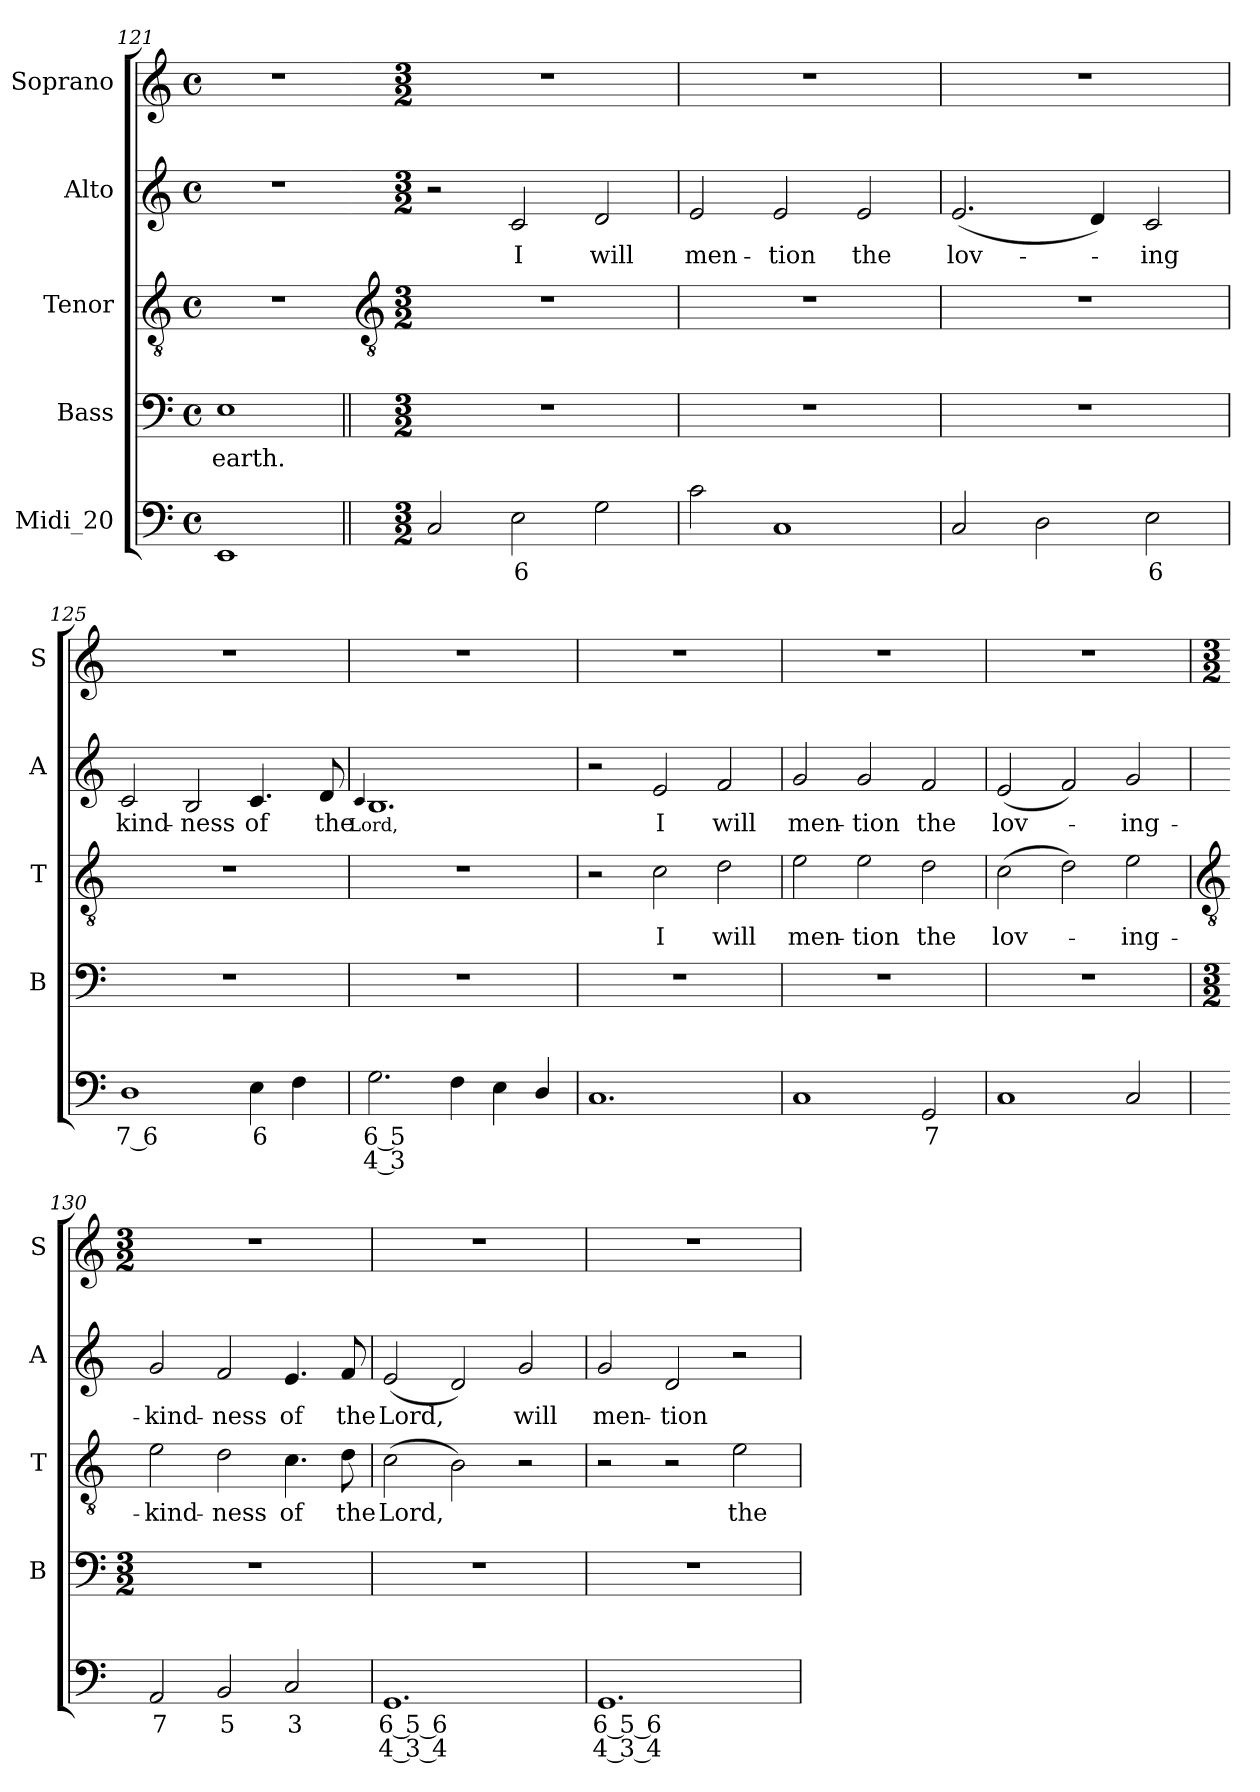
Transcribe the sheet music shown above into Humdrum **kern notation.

**kern	**text	**text	**kern	**text	**kern	**text	**kern	**text	**kern
*part5	*part5	*part5	*part4	*part4	*part3	*part3	*part2	*part2	*part1
*staff5	*staff5	*staff5	*staff4	*staff4	*staff3	*staff3	*staff2	*staff2	*staff1
*I"Midi_20	*	*	*I"Bass	*	*I"Tenor	*	*I"Alto	*	*I"Soprano
*	*	*	*I'B	*	*I'T	*	*I'A	*	*I'S
*clefF4	*	*	*clefF4	*	*clefGv2	*	*clefG2	*	*clefG2
*k[]	*	*	*k[]	*	*k[]	*	*k[]	*	*k[]
*C:	*	*	*C:	*	*C:	*	*C:	*	*C:
*M4/4	*	*	*M4/4	*	*M4/4	*	*M4/4	*	*M4/4
*met(c)	*	*	*met(c)	*	*met(c)	*	*met(c)	*	*met(c)
=121	=121	=121	=121	=121	=121	=121	=121	=121	=121
!	!	!	!	!LO:LY:b	!	!	!	!	!
1EE	.	.	1E	earth.	1r	.	1r	.	1r
!!LO:LB:g=z
=122||	=122	=122	=122||	=122	=122	=122	=122	=122	=122
*	*	*	*	*	*clefGv2	*	*	*	*
*	*	*	*	*	*k[]	*	*k[]	*	*
*	*	*	*	*	*C:	*	*C:	*	*
*M3/2	*	*	*M3/2	*	*M3/2	*	*M3/2	*	*M3/2
!	!	!	!	!	!LO:N:vis=1	!	!	!	!
2C	.	.	1.r	.	1.r	.	2r	.	1.r
!	!LO:LY:b	!	!	!	!	!	!	!LO:LY:b	!
2E	6	.	.	.	.	.	2c	I	.
!	!	!	!	!	!	!	!	!LO:LY:b	!
2G	.	.	.	.	.	.	2d	will	.
=123	=123	=123	=123	=123	=123	=123	=123	=123	=123
!	!	!	!	!	!LO:N:vis=1	!	!	!LO:LY:b	!
2c	.	.	1.r	.	1.r	.	2e	men-	1.r
!	!	!	!	!	!	!	!	!LO:LY:b	!
1C	.	.	.	.	.	.	2e	-tion	.
!	!	!	!	!	!	!	!	!LO:LY:b	!
.	.	.	.	.	.	.	2e	the	.
=124	=124	=124	=124	=124	=124	=124	=124	=124	=124
!	!	!	!	!	!LO:N:vis=1	!	!	!LO:LY:b	!
2C	.	.	1.r	.	1.r	.	(<2.e	lov-	1.r
2D	.	.	.	.	.	.	.	.	.
.	.	.	.	.	.	.	4d)	.	.
!	!LO:LY:b	!	!	!	!	!	!	!LO:LY:b	!
2E	6	.	.	.	.	.	2c/	ing	.
=125	=125	=125	=125	=125	=125	=125	=125	=125	=125
!	!LO:LY:b	!	!	!	!LO:N:vis=1	!	!	!LO:LY:b	!
1D	7 6	.	1.r	.	1.r	.	2c/	kind-	1.r
!	!	!	!	!	!	!	!	!LO:LY:b	!
.	.	.	.	.	.	.	2B	-ness	.
!	!LO:LY:b	!	!	!	!	!	!	!LO:LY:b	!
4E	6	.	.	.	.	.	4.c	of	.
4F	.	.	.	.	.	.	.	.	.
!	!	!	!	!	!	!	!	!LO:LY:b	!
.	.	.	.	.	.	.	8d	the	.
=126	=126	=126	=126	=126	=126	=126	=126	=126	=126
!	!	!	!	!	!	!	!	!LO:LY:b	!
.	.	.	.	.	.	.	4qqc/	Lord,	.
!	!LO:LY:b	!LO:LY:b	!	!	!LO:N:vis=1	!	!	!	!
2.G	6 5	4 3	1.r	.	1.r	.	1.B	.	1.r
4F	.	.	.	.	.	.	.	.	.
4E	.	.	.	.	.	.	.	.	.
4D/	.	.	.	.	.	.	.	.	.
=127	=127	=127	=127	=127	=127	=127	=127	=127	=127
1.C	.	.	1.r	.	2r	.	2r	.	1.r
!	!	!	!	!	!	!LO:LY:b	!	!LO:LY:b	!
.	.	.	.	.	2c	I	2e	I	.
!	!	!	!	!	!	!LO:LY:b	!	!LO:LY:b	!
.	.	.	.	.	2d	will	2f	will	.
=128	=128	=128	=128	=128	=128	=128	=128	=128	=128
!	!	!	!	!	!	!LO:LY:b	!	!LO:LY:b	!
1C	.	.	1.r	.	2e	men-	2g	men-	1.r
!	!	!	!	!	!	!LO:LY:b	!	!LO:LY:b	!
.	.	.	.	.	2e	-tion	2g	-tion	.
!	!LO:LY:b	!	!	!	!	!LO:LY:b	!	!LO:LY:b	!
2GG	7	.	.	.	2d	the	2f	the	.
=129	=129	=129	=129	=129	=129	=129	=129	=129	=129
!	!	!	!	!	!	!LO:LY:b	!	!LO:LY:b	!
1C	.	.	1.r	.	(>2c	lov-	(<2e	lov-	1.r
.	.	.	.	.	2d)	.	2f)	.	.
!	!	!	!	!	!	!LO:LY:b	!	!LO:LY:b	!
2C	.	.	.	.	2e	ing-	2g	ing-	.
!!LO:LB:g=z
=130	=130	=130	=130	=130	=130	=130	=130	=130	=130
*	*	*	*	*	*clefGv2	*	*	*	*
*	*	*	*M3/2	*	*	*	*	*	*M3/2
!	!LO:LY:b	!	!	!	!	!LO:LY:b	!	!LO:LY:b	!
2AA	7	.	1.r	.	2e	-kind-	2g	-kind-	1.r
!	!LO:LY:b	!	!	!	!	!LO:LY:b	!	!LO:LY:b	!
2BB	5	.	.	.	2d	-ness	2f	-ness	.
!	!LO:LY:b	!	!	!	!	!LO:LY:b	!	!LO:LY:b	!
2C	3	.	.	.	4.c	of	4.e	of	.
!	!	!	!	!	!	!LO:LY:b	!	!LO:LY:b	!
.	.	.	.	.	8d	the	8f	the	.
=131	=131	=131	=131	=131	=131	=131	=131	=131	=131
!	!LO:LY:b	!LO:LY:b	!	!	!	!LO:LY:b	!	!LO:LY:b	!
1.GG	6 5 6	4 3 4	1.r	.	(>2c	Lord,	(<2e	Lord,	1.r
.	.	.	.	.	2B)	.	2d)	.	.
!	!	!	!	!	!	!	!	!LO:LY:b	!
.	.	.	.	.	2r	.	2g	will	.
=132	=132	=132	=132	=132	=132	=132	=132	=132	=132
!	!LO:LY:b	!LO:LY:b	!	!	!	!	!	!LO:LY:b	!
1.GG	6 5 6	4 3 4	1.r	.	2r	.	2g	men-	1.r
!	!	!	!	!	!	!	!	!LO:LY:b	!
.	.	.	.	.	2r	.	2d	-tion	.
!	!	!	!	!	!	!LO:LY:b	!	!	!
.	.	.	.	.	2e	the	2r	.	.
=	=	=	=	=	=	=	=	=	=
*-	*-	*-	*-	*-	*-	*-	*-	*-	*-
